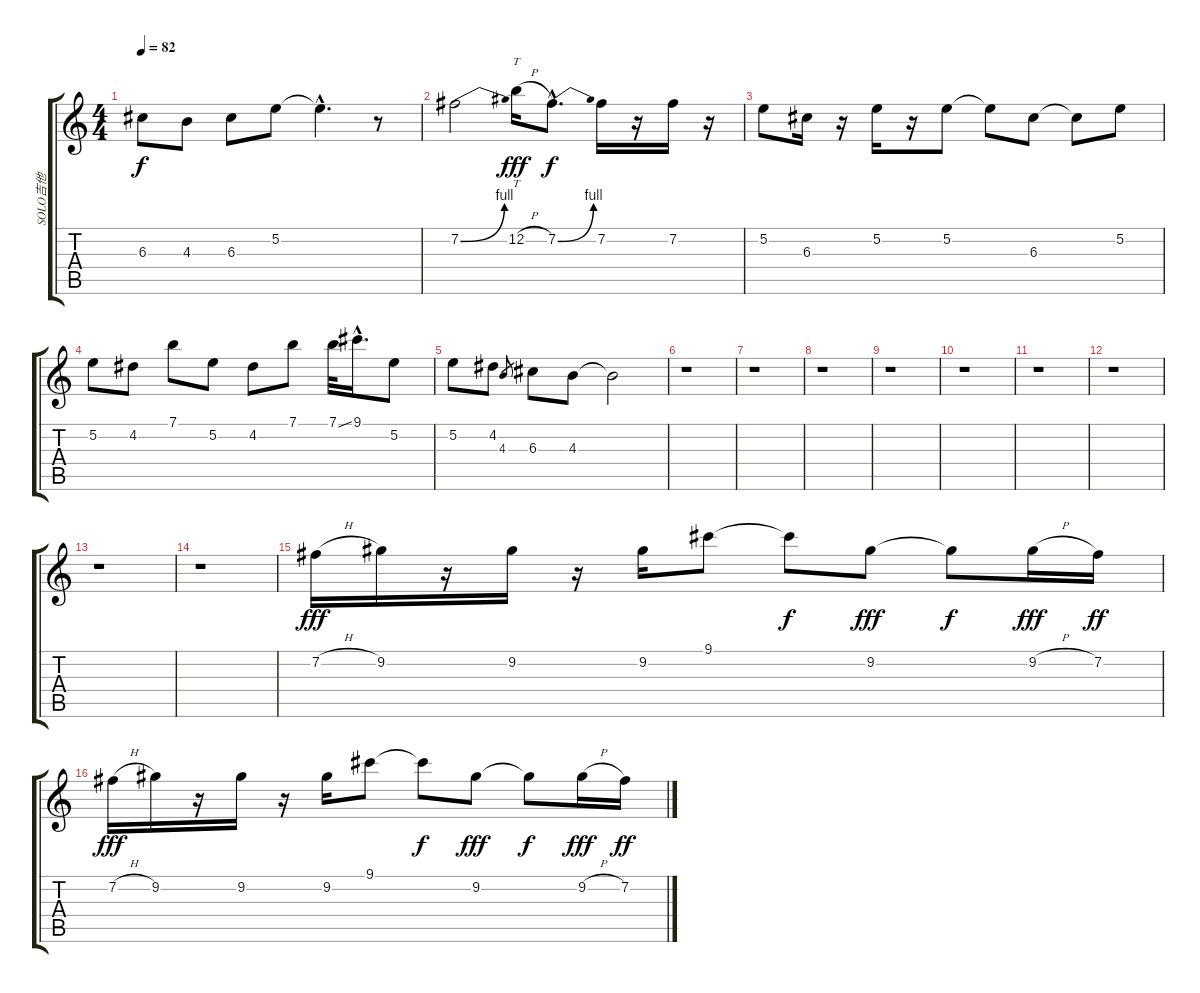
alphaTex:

\track ("SOLO吉他" "SOLO吉他") {instrument overdrivenguitar}
\staff {score tabs}
\tuning (E4 B3 G3 D3 A2 E2) {hide}
\ts (4 4)
\tempo 82
\clef g2
\ks c
6.3.8{dy f} 4.3.8 6.3.8 5.2.8 5.2{hac t}.4{d} r.8 |
7.2{be (bend 0 0 60 4)}.2 12.2{h}.16{tt dy fff} 7.2{be (bend 0 0 60 4) hac}.8{d dy f} 7.2.16 r.16 7.2.16 r.16 |
5.2.8 6.3.16 r.16 5.2.16 r.16 5.2.8 5.2{t}.8 6.3.8 6.3{t}.8 5.2.8 |
5.2.8 4.2.8 7.1.8 5.2.8 4.2.8 7.1.8 7.1{ss}.32 9.1{hac}.16{d} 5.2.8 |
5.2.8 4.2.8 4.3.8{gr} 6.3.8 4.3.8 4.3{t}.2 |
r.1 |
r.1 |
r.1 |
r.1 |
r.1 |
r.1 |
r.1 |
r.1 |
r.1 |
7.2{h}.16{dy fff} 9.2.16 r.16 9.2.16 r.16 9.2.16 9.1.8 9.1{t}.8{dy f} 9.2.8{dy fff} 9.2{t}.8{dy f} 9.2{h}.16{dy fff} 7.2.16{dy ff} |
7.2{h}.16{dy fff} 9.2.16 r.16 9.2.16 r.16 9.2.16 9.1.8 9.1{t}.8{dy f} 9.2.8{dy fff} 9.2{t}.8{dy f} 9.2{h}.16{dy fff} 7.2.16{dy ff}
